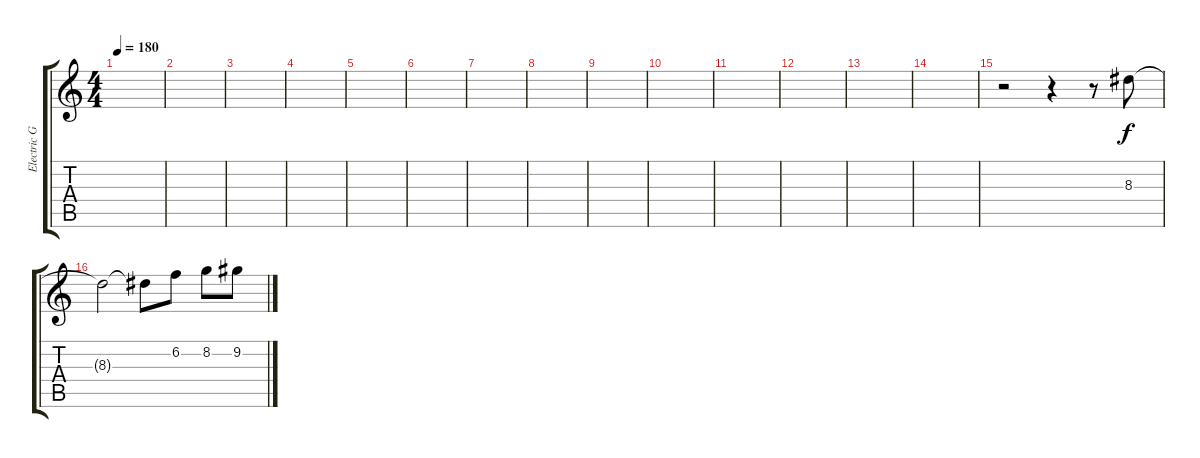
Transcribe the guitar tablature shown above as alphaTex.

\track ("Electric Guitar (Pitrelli)" "Electric G") {instrument distortionguitar}
\staff {score tabs}
\tuning (E4 B3 G3 D3 A2 E2) {hide}
\ts (4 4)
\tempo 180
\clef g2
\ks c
|
|
|
|
|
|
|
|
|
|
|
|
|
|
r.2 r.4 r.8 8.3.8 |
8.3{t}.2 8.3{t}.8 6.2.8 8.2.8 9.2.8
